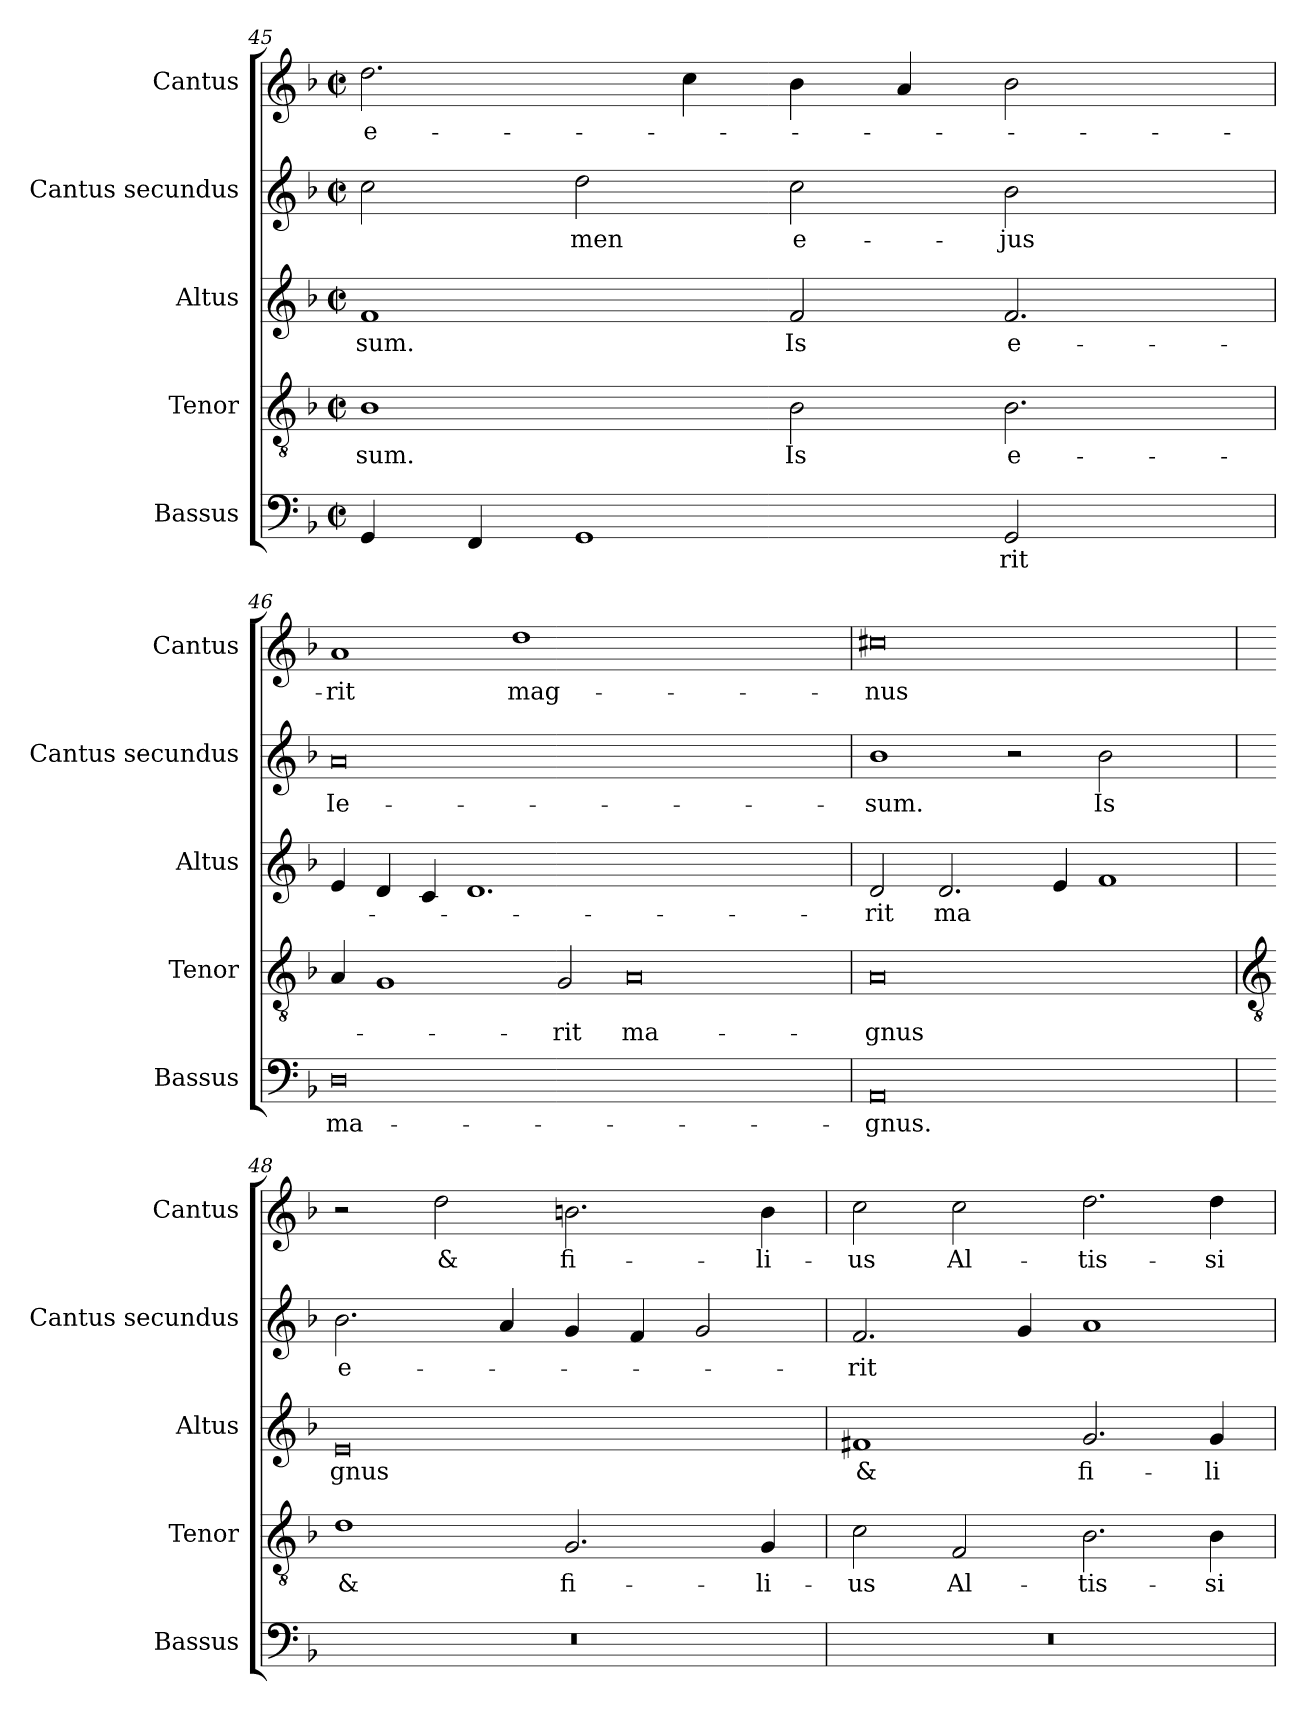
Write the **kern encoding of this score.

**kern	**text	**kern	**text	**kern	**text	**kern	**text	**kern	**text
*part5	*part5	*part4	*part4	*part3	*part3	*part2	*part2	*part1	*part1
*staff5	*staff5	*staff4	*staff4	*staff3	*staff3	*staff2	*staff2	*staff1	*staff1
*I"Bassus	*	*I"Tenor	*	*I"Altus	*	*I"Cantus secundus	*	*I"Cantus	*
*I'Bassus	*	*I'Tenor	*	*I'Altus	*	*I'Cantus secundus	*	*I'Cantus	*
*clefF4	*	*clefGv2	*	*clefG2	*	*clefG2	*	*clefG2	*
*k[b-]	*	*k[b-]	*	*k[b-]	*	*k[b-]	*	*k[b-]	*
*F:	*	*F:	*	*F:	*	*F:	*	*F:	*
*M4/2	*	*M4/2	*	*M4/2	*	*M4/2	*	*M4/2	*
*met(c|)	*	*met(c|)	*	*met(c|)	*	*met(c|)	*	*met(c|)	*
=45	=45	=45	=45	=45	=45	=45	=45	=45	=45
!	!	!	!LO:LY:b	!	!LO:LY:b	!	!	!	!LO:LY:b
4GG	.	1B-	-sum.	1f	-sum.	2cc	.	2.dd	e-
4FF	.	.	.	.	.	.	.	.	.
!	!	!	!	!	!	!	!LO:LY:b	!	!
1GG	.	.	.	.	.	2dd	-men	.	.
.	.	.	.	.	.	.	.	4cc	.
!	!	!	!LO:LY:b	!	!LO:LY:b	!	!LO:LY:b	!	!
.	.	2B-	Is	2f	Is	2cc	e-	4b-	.
.	.	.	.	.	.	.	.	4a	.
!	!LO:LY:b	!	!LO:LY:b	!	!LO:LY:b	!	!LO:LY:b	!	!
2GG	-rit	2.B-	e-	2.f	e-	2b-	-jus	2b-	.
4ryy	.	.	.	.	.	4ryy	.	4ryy	.
=46	=46	=46	=46	=46	=46	=46	=46	=46	=46
!	!LO:LY:b	!	!	!	!	!	!LO:LY:b	!	!LO:LY:b
0D	ma-	4A	.	4e	.	0a	Ie-	1a	-rit
.	.	1G	.	4d	.	.	.	.	.
.	.	.	.	4c	.	.	.	.	.
.	.	.	.	1.d	.	.	.	.	.
!	!	!	!	!	!	!	!	!	!LO:LY:b
.	.	.	.	.	.	.	.	1dd	mag-
!	!	!	!LO:LY:b	!	!	!	!	!	!
.	.	2G	-rit	.	.	.	.	.	.
!	!	!	!LO:LY:b	!	!	!	!	!	!
.	.	0A	ma-	.	.	.	.	.	.
1..ryy	.	.	.	.	.	1..ryy	.	1..ryy	.
.	.	.	.	1.ryy	.	.	.	.	.
=47	=47	=47	=47	=47	=47	=47	=47	=47	=47
!	!LO:LY:b	!	!LO:LY:b	!	!LO:LY:b	!	!LO:LY:b	!	!LO:LY:b
0AA	-gnus.	0A	-gnus	2d	-rit	1b-	-sum.	0cc#X	-nus
!	!	!	!	!	!LO:LY:b	!	!	!	!
.	.	.	.	2.d	ma	.	.	.	.
.	.	.	.	.	.	2r	.	.	.
.	.	.	.	4e	.	.	.	.	.
!	!	!	!	!	!	!	!LO:LY:b	!	!
.	.	.	.	1f	.	2b-	Is	.	.
2ryy	.	2ryy	.	.	.	2ryy	.	2ryy	.
!!LO:LB:g=z
=48	=48	=48	=48	=48	=48	=48	=48	=48	=48
*	*	*clefGv2	*	*	*	*	*	*	*
!	!	!	!LO:LY:b	!	!LO:LY:b	!	!LO:LY:b	!	!
0r	.	1d	&	0e	gnus	2.b-	e-	2r	.
!	!	!	!	!	!	!	!	!	!LO:LY:b
.	.	.	.	.	.	.	.	2dd	&
.	.	.	.	.	.	4a	.	.	.
!	!	!	!LO:LY:b	!	!	!	!	!	!LO:LY:b
.	.	2.G	fi-	.	.	4g	.	2.bn	fi-
.	.	.	.	.	.	4f	.	.	.
.	.	.	.	.	.	2g	.	.	.
!	!	!	!LO:LY:b	!	!	!	!	!	!LO:LY:b
.	.	4G	-li-	.	.	.	.	4b	-li-
!!LO:LB:g=z
=49	=49	=49	=49	=49	=49	=49	=49	=49	=49
!	!	!	!LO:LY:b	!	!LO:LY:b	!	!LO:LY:b	!	!LO:LY:b
0r	.	2c	-us	1f#X	&	2.f	-rit	2cc	-us
!	!	!	!LO:LY:b	!	!	!	!	!	!LO:LY:b
.	.	2F	Al-	.	.	.	.	2cc	Al-
.	.	.	.	.	.	4g	.	.	.
!	!	!	!LO:LY:b	!	!LO:LY:b	!	!	!	!LO:LY:b
.	.	2.B-	-tis-	2.g	fi-	1a	.	2.dd	-tis-
!	!	!	!LO:LY:b	!	!LO:LY:b	!	!	!	!LO:LY:b
.	.	4B-	-si-	4g	-li-	.	.	4dd	-si-
=	=	=	=	=	=	=	=	=	=
*-	*-	*-	*-	*-	*-	*-	*-	*-	*-
